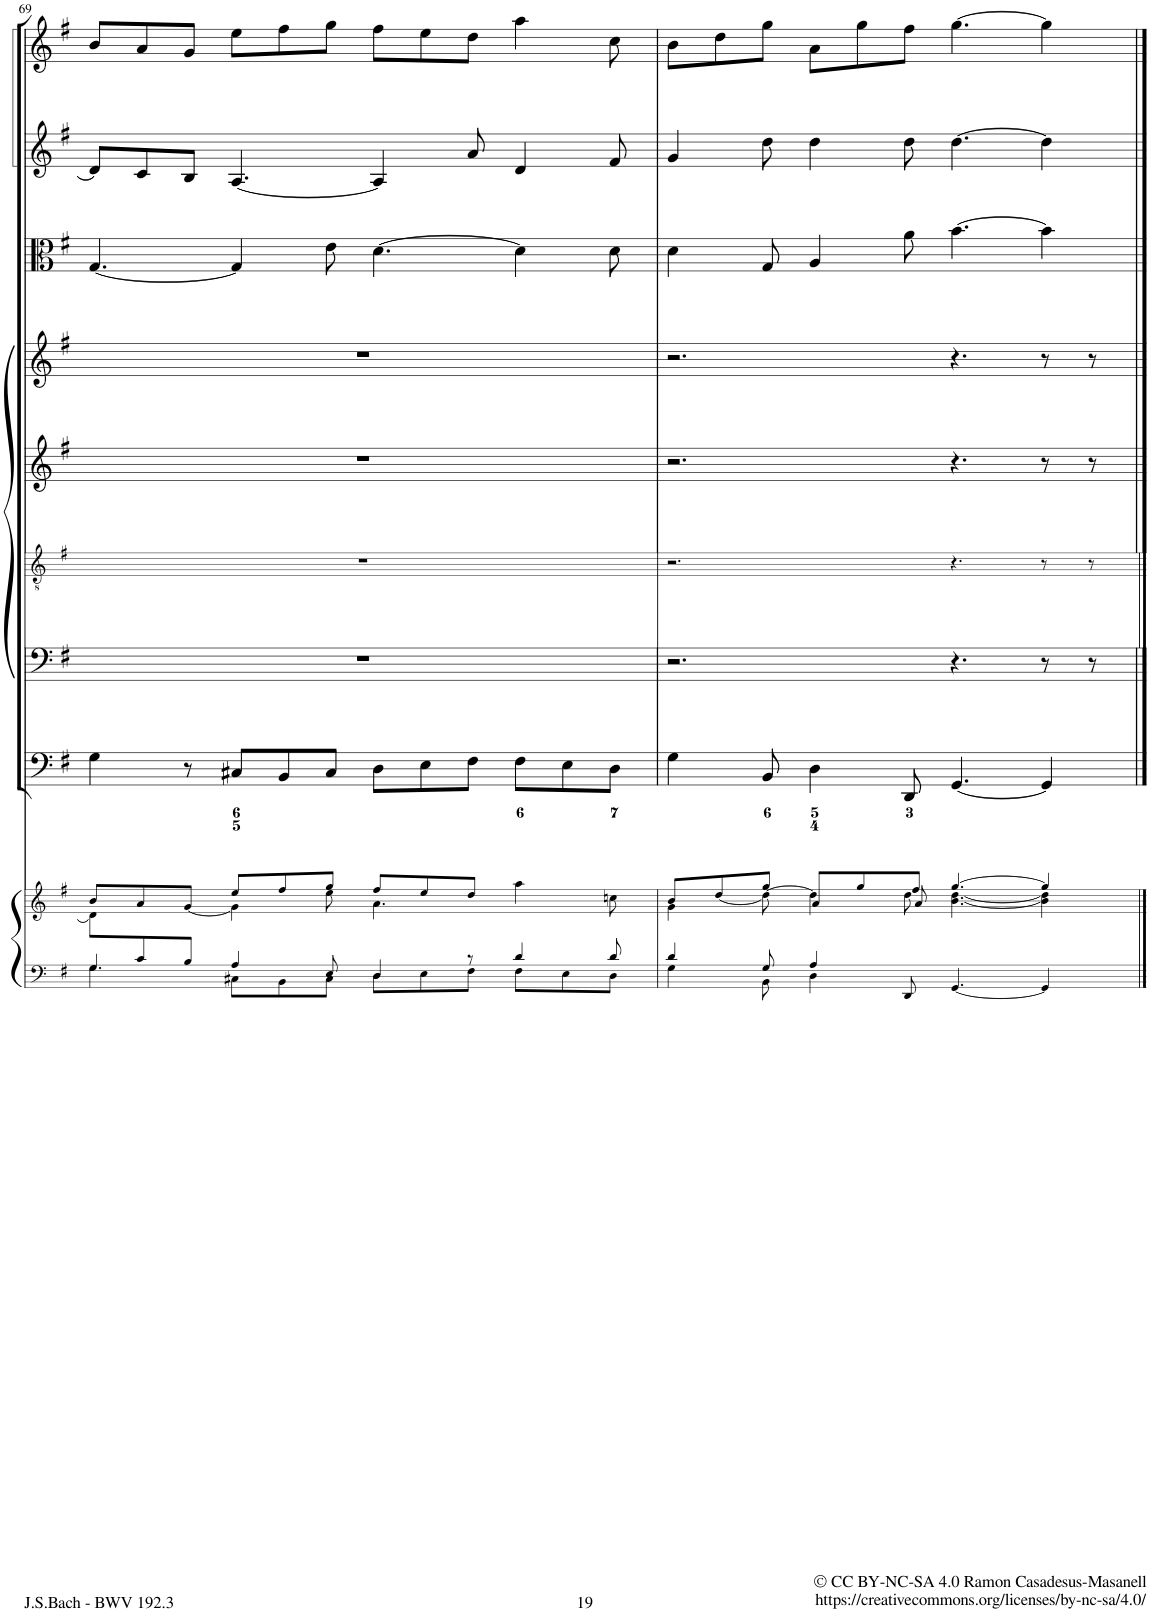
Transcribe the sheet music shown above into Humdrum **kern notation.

**kern	**kern	**kern	**kern	**kern	**kern	**kern	**kern	**kern	**kern
*part9	*part9	*part8	*part7	*part6	*part5	*part4	*part3	*part2	*part1
*staff10	*staff9	*staff8	*staff7	*staff6	*staff5	*staff4	*staff3	*staff2	*staff1
*I"Piano reduction	*	*I"Continuo	*I"Basso	*I"Tenor	*I"Alto	*I"Soprano	*I"Viola	*I"Flauto traverso II. Oboe II. Violino II.	*I"Flauto traverso I. Oboe I. Violino I.
*I'Pno	*	*	*	*	*	*	*I'Vla	*I'Vln	*I'Vln
!!LO:PB:g=z
*clefF4	*clefG2	*clefF4	*clefF4	*clefGv2	*clefG2	*clefG2	*clefC3	*clefG2	*clefG2
*k[f#]	*k[f#]	*k[f#]	*k[f#]	*k[f#]	*k[f#]	*k[f#]	*k[f#]	*k[f#]	*k[f#]
*M12/8	*M12/8	*M12/8	*M12/8	*M12/8	*M12/8	*M12/8	*M12/8	*M12/8	*M12/8
=69	=69	=69	=69	=69	=69	=69	=69	=69	=69
*^	*^	*	*	*	*	*	*	*	*
*	*^	*	*	*	*	*	*	*	*	*	*
8ryy	4.G/	4.G\	8b/L	8d\L]	4G\	1.r	1.r	1.r	1.r	[4.G/	8d/L]	8b/L
8c/	.	.	8a/	4ryy	.	.	.	.	.	.	8c/	8a/
8B/J	.	.	[<8g/J	.	8r	.	.	.	.	.	8B/J	8g/J
1ryy	4A/	8C#X\L	8ee/L	4g\]	8C#X/L	.	.	.	.	4G/]	[4.A/	8ee\L
.	.	8BB\	8ff#/	.	8BB/	.	.	.	.	.	.	8ff#\
.	8E/	8C#\J	8gg/J	8ee\	8C#/J	.	.	.	.	8e\	.	8gg\J
.	4D/	8D\L	8ff#/L	4.a\	8D\L	.	.	.	.	[4.d\	4A/]	8ff#\L
.	.	8E\	8ee/	.	8E\	.	.	.	.	.	.	8ee\
.	8r	8F#\J	8dd/J	.	8F#\J	.	.	.	.	.	8a/	8dd\J
.	4d/	8F#\L	4aa\	4.ryy	8F#\L	.	.	.	.	4d\]	4d/	4aa\
.	.	8E\	.	.	8E\	.	.	.	.	.	.	.
8ryy	8d/	8D\J	8ccn\	.	8D\J	.	.	.	.	8d\	8f#/	8cc\
*	*v	*v	*	*	*	*	*	*	*	*	*	*
=70	=70	=70	=70	=70	=70	=70	=70	=70	=70	=70	=70
*	*	*	*^	*	*	*	*	*	*	*	*
4d/	4G\	8b/L	4g\	8ryy	4G\	2.r	2.r	2.r	2.r	4d\	4g/	8b\L
*	*	*	*v	*v	*	*	*	*	*	*	*	*
.	.	[<8dd/	.	.	.	.	.	.	.	.	8dd\
8G/	8BB\	8gg/J	8dd\_	8BB/	.	.	.	.	8G/	8dd\	8gg\J
4A/	4D\	8a/L	4dd\]	4D\	.	.	.	.	4A/	4dd\	8a\L
.	.	8gg/	.	.	.	.	.	.	.	.	8gg\
*	*	*	*^	*	*	*	*	*	*	*	*
8ryy	8DD/	8ff#/J	8dd\	8a/	8DD/	.	.	.	.	8a\	8dd\	8ff#\J
[<4.GG/	4.ryy	[4.gg/	[4.b\ [4.dd\	2ryy	[4.GG/	4.r	4.r	4.r	4.r	[4.b\	[4.dd\	[4.gg\
4GG/]	4ryy	4gg/]	4b\] 4dd\]	.	4GG/]	8r	8r	8r	8r	4b\]	4dd\]	4gg\]
.	.	.	.	8ryy	.	8r	8r	8r	8r	.	.	.
*v	*v	*	*	*	*	*	*	*	*	*	*	*
*	*v	*v	*v	*	*	*	*	*	*	*	*
==	==	==	==	==	==	==	==	==	==
*-	*-	*-	*-	*-	*-	*-	*-	*-	*-
